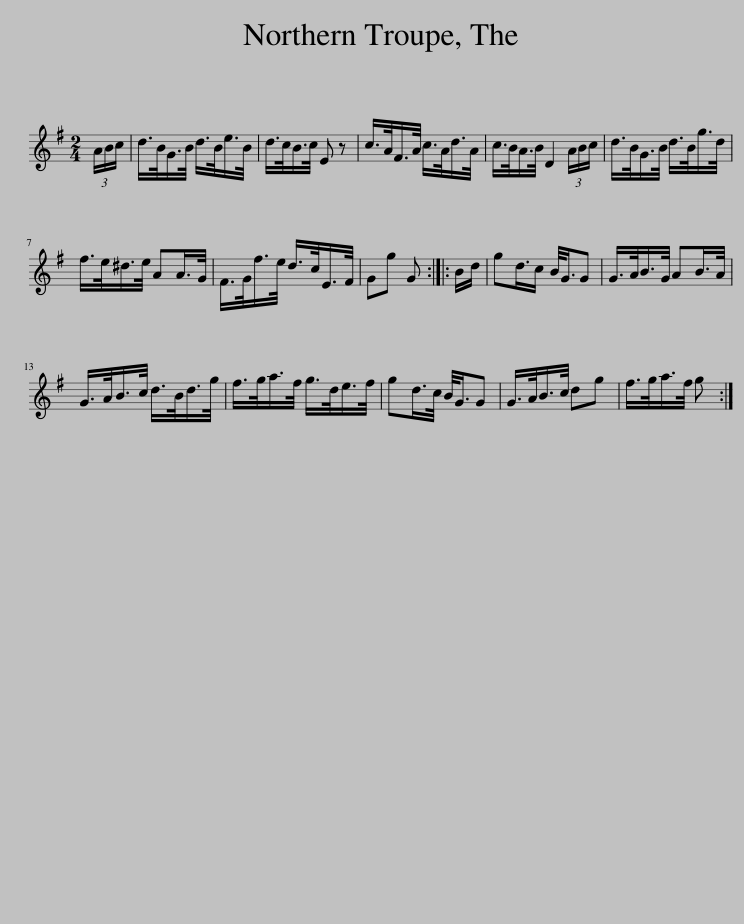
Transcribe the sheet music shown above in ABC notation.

X:1
L:1/8
M:2/4
I:linebreak $
K:G
V:1 treble
V:1
 (3A/B/c/ | d/>B/G/>B/ d/>B/e/>B/ | d/>c/B/>c/ E z | c/>A/F/>A/ c/>A/d/>A/ | c/>B/A/>B/ D2 (3A/B/c/ | %5
 d/>B/G/>B/ d/>B/g/>d/ |$ f/>e/^d/>e/ AA/>G/ | F/>G/f/>e/ d/>c/E/>F/ | Gg G :: B/d/ | %10
 gd3/4c/ B/<G/G | G/>A/B/>G/ AB/>A/ |$ G/>A/B/>c/ d/>B/d/>g/ | f/>g/a/>f/ g/>d/e/>f/ | gd/>c/ B/<G/G | %15
 G/>A/B/>c/ dg | f/>g/a/>f/ g :| %17
